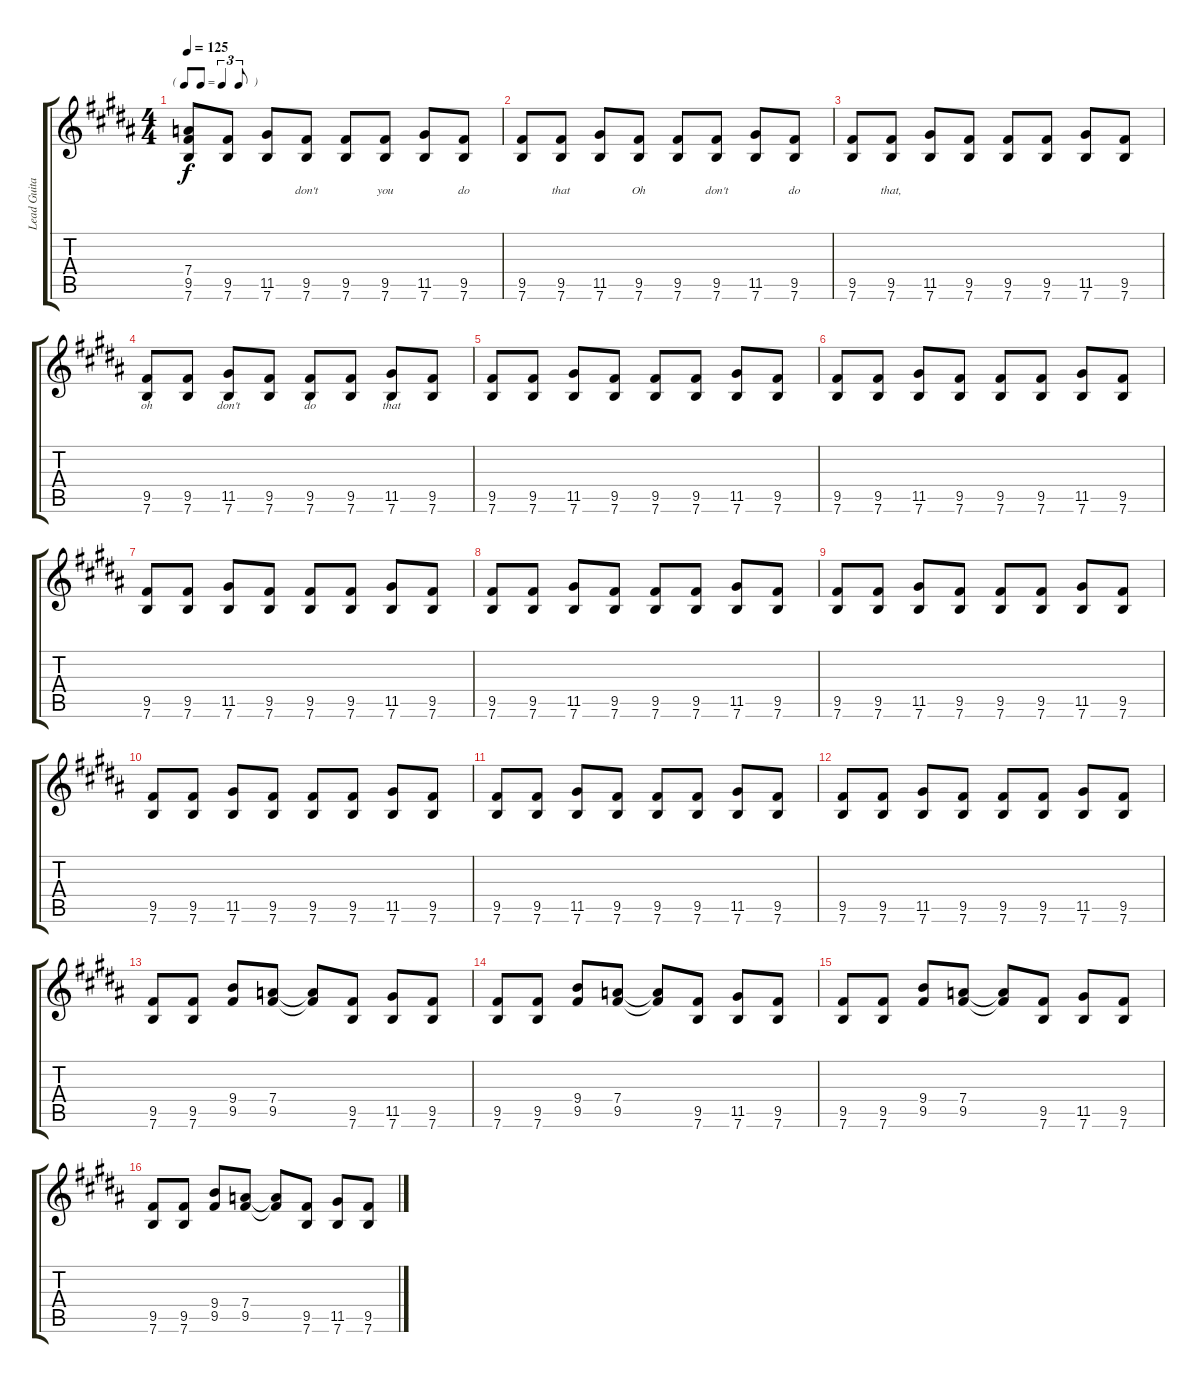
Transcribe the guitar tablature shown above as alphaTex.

\track ("Lead Guitar" "Lead Guita") {instrument distortionguitar}
\staff {score tabs}
\tuning (E4 B3 G3 D3 A2 E2) {hide}
\ts (4 4)
\tf triplet8th
\tempo 125
\clef g2
\ks b
(7.4{t} 9.5{t} 7.6{t}).8{lyrics (0 "") lyrics (1 "") lyrics (2 "") lyrics (3 "") lyrics (4 "") dy f} (9.5 7.6).8{lyrics (0 "") lyrics (1 "") lyrics (2 "") lyrics (3 "") lyrics (4 "")} (11.5 7.6).8{lyrics (0 "") lyrics (1 "") lyrics (2 "") lyrics (3 "") lyrics (4 "")} (9.5 7.6).8{lyrics (0 "don't") lyrics (1 "") lyrics (2 "") lyrics (3 "") lyrics (4 "")} (9.5 7.6).8{lyrics (0 "") lyrics (1 "") lyrics (2 "") lyrics (3 "") lyrics (4 "")} (9.5 7.6).8{lyrics (0 "you") lyrics (1 "") lyrics (2 "") lyrics (3 "") lyrics (4 "")} (11.5 7.6).8{lyrics (0 "") lyrics (1 "") lyrics (2 "") lyrics (3 "") lyrics (4 "")} (9.5 7.6).8{lyrics (0 "do") lyrics (1 "") lyrics (2 "") lyrics (3 "") lyrics (4 "")} |
(9.5 7.6).8{lyrics (0 "") lyrics (1 "") lyrics (2 "") lyrics (3 "") lyrics (4 "")} (9.5 7.6).8{lyrics (0 "that") lyrics (1 "") lyrics (2 "") lyrics (3 "") lyrics (4 "")} (11.5 7.6).8{lyrics (0 "") lyrics (1 "") lyrics (2 "") lyrics (3 "") lyrics (4 "")} (9.5 7.6).8{lyrics (0 "Oh") lyrics (1 "") lyrics (2 "") lyrics (3 "") lyrics (4 "")} (9.5 7.6).8{lyrics (0 "") lyrics (1 "") lyrics (2 "") lyrics (3 "") lyrics (4 "")} (9.5 7.6).8{lyrics (0 "don't") lyrics (1 "") lyrics (2 "") lyrics (3 "") lyrics (4 "")} (11.5 7.6).8{lyrics (0 "") lyrics (1 "") lyrics (2 "") lyrics (3 "") lyrics (4 "")} (9.5 7.6).8{lyrics (0 "do") lyrics (1 "") lyrics (2 "") lyrics (3 "") lyrics (4 "")} |
(9.5 7.6).8{lyrics (0 "") lyrics (1 "") lyrics (2 "") lyrics (3 "") lyrics (4 "")} (9.5 7.6).8{lyrics (0 "that,") lyrics (1 "") lyrics (2 "") lyrics (3 "") lyrics (4 "")} (11.5 7.6).8{lyrics (0 "") lyrics (1 "") lyrics (2 "") lyrics (3 "") lyrics (4 "")} (9.5 7.6).8{lyrics (0 "") lyrics (1 "") lyrics (2 "") lyrics (3 "") lyrics (4 "")} (9.5 7.6).8{lyrics (0 "") lyrics (1 "") lyrics (2 "") lyrics (3 "") lyrics (4 "")} (9.5 7.6).8{lyrics (0 "") lyrics (1 "") lyrics (2 "") lyrics (3 "") lyrics (4 "")} (11.5 7.6).8{lyrics (0 "") lyrics (1 "") lyrics (2 "") lyrics (3 "") lyrics (4 "")} (9.5 7.6).8{lyrics (0 "") lyrics (1 "") lyrics (2 "") lyrics (3 "") lyrics (4 "")} |
(9.5 7.6).8{lyrics (0 "oh") lyrics (1 "") lyrics (2 "") lyrics (3 "") lyrics (4 "")} (9.5 7.6).8{lyrics (0 "") lyrics (1 "") lyrics (2 "") lyrics (3 "") lyrics (4 "")} (11.5 7.6).8{lyrics (0 "don't") lyrics (1 "") lyrics (2 "") lyrics (3 "") lyrics (4 "")} (9.5 7.6).8{lyrics (0 "") lyrics (1 "") lyrics (2 "") lyrics (3 "") lyrics (4 "")} (9.5 7.6).8{lyrics (0 "do") lyrics (1 "") lyrics (2 "") lyrics (3 "") lyrics (4 "")} (9.5 7.6).8{lyrics (0 "") lyrics (1 "") lyrics (2 "") lyrics (3 "") lyrics (4 "")} (11.5 7.6).8{lyrics (0 "that") lyrics (1 "") lyrics (2 "") lyrics (3 "") lyrics (4 "")} (9.5 7.6).8{lyrics (0 "") lyrics (1 "") lyrics (2 "") lyrics (3 "") lyrics (4 "")} |
(9.5 7.6).8{lyrics (0 "") lyrics (1 "") lyrics (2 "") lyrics (3 "") lyrics (4 "")} (9.5 7.6).8{lyrics (0 "") lyrics (1 "") lyrics (2 "") lyrics (3 "") lyrics (4 "")} (11.5 7.6).8{lyrics (0 "") lyrics (1 "") lyrics (2 "") lyrics (3 "") lyrics (4 "")} (9.5 7.6).8{lyrics (0 "") lyrics (1 "") lyrics (2 "") lyrics (3 "") lyrics (4 "")} (9.5 7.6).8{lyrics (0 "") lyrics (1 "") lyrics (2 "") lyrics (3 "") lyrics (4 "")} (9.5 7.6).8{lyrics (0 "") lyrics (1 "") lyrics (2 "") lyrics (3 "") lyrics (4 "")} (11.5 7.6).8{lyrics (0 "") lyrics (1 "") lyrics (2 "") lyrics (3 "") lyrics (4 "")} (9.5 7.6).8{lyrics (0 "") lyrics (1 "") lyrics (2 "") lyrics (3 "") lyrics (4 "")} |
(9.5 7.6).8{lyrics (0 "") lyrics (1 "") lyrics (2 "") lyrics (3 "") lyrics (4 "")} (9.5 7.6).8{lyrics (0 "") lyrics (1 "") lyrics (2 "") lyrics (3 "") lyrics (4 "")} (11.5 7.6).8{lyrics (0 "") lyrics (1 "") lyrics (2 "") lyrics (3 "") lyrics (4 "")} (9.5 7.6).8{lyrics (0 "") lyrics (1 "") lyrics (2 "") lyrics (3 "") lyrics (4 "")} (9.5 7.6).8{lyrics (0 "") lyrics (1 "") lyrics (2 "") lyrics (3 "") lyrics (4 "")} (9.5 7.6).8{lyrics (0 "") lyrics (1 "") lyrics (2 "") lyrics (3 "") lyrics (4 "")} (11.5 7.6).8{lyrics (0 "") lyrics (1 "") lyrics (2 "") lyrics (3 "") lyrics (4 "")} (9.5 7.6).8{lyrics (0 "") lyrics (1 "") lyrics (2 "") lyrics (3 "") lyrics (4 "")} |
(9.5 7.6).8{lyrics (0 "") lyrics (1 "") lyrics (2 "") lyrics (3 "") lyrics (4 "")} (9.5 7.6).8{lyrics (0 "") lyrics (1 "") lyrics (2 "") lyrics (3 "") lyrics (4 "")} (11.5 7.6).8{lyrics (0 "") lyrics (1 "") lyrics (2 "") lyrics (3 "") lyrics (4 "")} (9.5 7.6).8{lyrics (0 "") lyrics (1 "") lyrics (2 "") lyrics (3 "") lyrics (4 "")} (9.5 7.6).8{lyrics (0 "") lyrics (1 "") lyrics (2 "") lyrics (3 "") lyrics (4 "")} (9.5 7.6).8{lyrics (0 "") lyrics (1 "") lyrics (2 "") lyrics (3 "") lyrics (4 "")} (11.5 7.6).8{lyrics (0 "") lyrics (1 "") lyrics (2 "") lyrics (3 "") lyrics (4 "")} (9.5 7.6).8{lyrics (0 "") lyrics (1 "") lyrics (2 "") lyrics (3 "") lyrics (4 "")} |
(9.5 7.6).8{lyrics (0 "") lyrics (1 "") lyrics (2 "") lyrics (3 "") lyrics (4 "")} (9.5 7.6).8{lyrics (0 "") lyrics (1 "") lyrics (2 "") lyrics (3 "") lyrics (4 "")} (11.5 7.6).8{lyrics (0 "") lyrics (1 "") lyrics (2 "") lyrics (3 "") lyrics (4 "")} (9.5 7.6).8{lyrics (0 "") lyrics (1 "") lyrics (2 "") lyrics (3 "") lyrics (4 "")} (9.5 7.6).8{lyrics (0 "") lyrics (1 "") lyrics (2 "") lyrics (3 "") lyrics (4 "")} (9.5 7.6).8{lyrics (0 "") lyrics (1 "") lyrics (2 "") lyrics (3 "") lyrics (4 "")} (11.5 7.6).8{lyrics (0 "") lyrics (1 "") lyrics (2 "") lyrics (3 "") lyrics (4 "")} (9.5 7.6).8{lyrics (0 "") lyrics (1 "") lyrics (2 "") lyrics (3 "") lyrics (4 "")} |
(9.5 7.6).8{lyrics (0 "") lyrics (1 "") lyrics (2 "") lyrics (3 "") lyrics (4 "")} (9.5 7.6).8{lyrics (0 "") lyrics (1 "") lyrics (2 "") lyrics (3 "") lyrics (4 "")} (11.5 7.6).8{lyrics (0 "") lyrics (1 "") lyrics (2 "") lyrics (3 "") lyrics (4 "")} (9.5 7.6).8{lyrics (0 "") lyrics (1 "") lyrics (2 "") lyrics (3 "") lyrics (4 "")} (9.5 7.6).8{lyrics (0 "") lyrics (1 "") lyrics (2 "") lyrics (3 "") lyrics (4 "")} (9.5 7.6).8{lyrics (0 "") lyrics (1 "") lyrics (2 "") lyrics (3 "") lyrics (4 "")} (11.5 7.6).8{lyrics (0 "") lyrics (1 "") lyrics (2 "") lyrics (3 "") lyrics (4 "")} (9.5 7.6).8{lyrics (0 "") lyrics (1 "") lyrics (2 "") lyrics (3 "") lyrics (4 "")} |
(9.5 7.6).8{lyrics (0 "") lyrics (1 "") lyrics (2 "") lyrics (3 "") lyrics (4 "")} (9.5 7.6).8{lyrics (0 "") lyrics (1 "") lyrics (2 "") lyrics (3 "") lyrics (4 "")} (11.5 7.6).8{lyrics (0 "") lyrics (1 "") lyrics (2 "") lyrics (3 "") lyrics (4 "")} (9.5 7.6).8{lyrics (0 "") lyrics (1 "") lyrics (2 "") lyrics (3 "") lyrics (4 "")} (9.5 7.6).8{lyrics (0 "") lyrics (1 "") lyrics (2 "") lyrics (3 "") lyrics (4 "")} (9.5 7.6).8{lyrics (0 "") lyrics (1 "") lyrics (2 "") lyrics (3 "") lyrics (4 "")} (11.5 7.6).8{lyrics (0 "") lyrics (1 "") lyrics (2 "") lyrics (3 "") lyrics (4 "")} (9.5 7.6).8{lyrics (0 "") lyrics (1 "") lyrics (2 "") lyrics (3 "") lyrics (4 "")} |
(9.5 7.6).8{lyrics (0 "") lyrics (1 "") lyrics (2 "") lyrics (3 "") lyrics (4 "")} (9.5 7.6).8{lyrics (0 "") lyrics (1 "") lyrics (2 "") lyrics (3 "") lyrics (4 "")} (11.5 7.6).8{lyrics (0 "") lyrics (1 "") lyrics (2 "") lyrics (3 "") lyrics (4 "")} (9.5 7.6).8{lyrics (0 "") lyrics (1 "") lyrics (2 "") lyrics (3 "") lyrics (4 "")} (9.5 7.6).8{lyrics (0 "") lyrics (1 "") lyrics (2 "") lyrics (3 "") lyrics (4 "")} (9.5 7.6).8{lyrics (0 "") lyrics (1 "") lyrics (2 "") lyrics (3 "") lyrics (4 "")} (11.5 7.6).8{lyrics (0 "") lyrics (1 "") lyrics (2 "") lyrics (3 "") lyrics (4 "")} (9.5 7.6).8{lyrics (0 "") lyrics (1 "") lyrics (2 "") lyrics (3 "") lyrics (4 "")} |
(9.5 7.6).8{lyrics (0 "") lyrics (1 "") lyrics (2 "") lyrics (3 "") lyrics (4 "")} (9.5 7.6).8{lyrics (0 "") lyrics (1 "") lyrics (2 "") lyrics (3 "") lyrics (4 "")} (11.5 7.6).8{lyrics (0 "") lyrics (1 "") lyrics (2 "") lyrics (3 "") lyrics (4 "")} (9.5 7.6).8{lyrics (0 "") lyrics (1 "") lyrics (2 "") lyrics (3 "") lyrics (4 "")} (9.5 7.6).8{lyrics (0 "") lyrics (1 "") lyrics (2 "") lyrics (3 "") lyrics (4 "")} (9.5 7.6).8{lyrics (0 "") lyrics (1 "") lyrics (2 "") lyrics (3 "") lyrics (4 "")} (11.5 7.6).8{lyrics (0 "") lyrics (1 "") lyrics (2 "") lyrics (3 "") lyrics (4 "")} (9.5 7.6).8{lyrics (0 "") lyrics (1 "") lyrics (2 "") lyrics (3 "") lyrics (4 "")} |
(9.5 7.6).8{lyrics (0 "") lyrics (1 "") lyrics (2 "") lyrics (3 "") lyrics (4 "")} (9.5 7.6).8{lyrics (0 "") lyrics (1 "") lyrics (2 "") lyrics (3 "") lyrics (4 "")} (9.4 9.5).8{lyrics (0 "") lyrics (1 "") lyrics (2 "") lyrics (3 "") lyrics (4 "")} (7.4 9.5).8{lyrics (0 "") lyrics (1 "") lyrics (2 "") lyrics (3 "") lyrics (4 "")} (7.4{t} 9.5{t}).8{lyrics (0 "") lyrics (1 "") lyrics (2 "") lyrics (3 "") lyrics (4 "")} (9.5 7.6).8{lyrics (0 "") lyrics (1 "") lyrics (2 "") lyrics (3 "") lyrics (4 "")} (11.5 7.6).8{lyrics (0 "") lyrics (1 "") lyrics (2 "") lyrics (3 "") lyrics (4 "")} (9.5 7.6).8{lyrics (0 "") lyrics (1 "") lyrics (2 "") lyrics (3 "") lyrics (4 "")} |
(9.5 7.6).8{lyrics (0 "") lyrics (1 "") lyrics (2 "") lyrics (3 "") lyrics (4 "")} (9.5 7.6).8{lyrics (0 "") lyrics (1 "") lyrics (2 "") lyrics (3 "") lyrics (4 "")} (9.4 9.5).8{lyrics (0 "") lyrics (1 "") lyrics (2 "") lyrics (3 "") lyrics (4 "")} (7.4 9.5).8{lyrics (0 "") lyrics (1 "") lyrics (2 "") lyrics (3 "") lyrics (4 "")} (7.4{t} 9.5{t}).8{lyrics (0 "") lyrics (1 "") lyrics (2 "") lyrics (3 "") lyrics (4 "")} (9.5 7.6).8{lyrics (0 "") lyrics (1 "") lyrics (2 "") lyrics (3 "") lyrics (4 "")} (11.5 7.6).8{lyrics (0 "") lyrics (1 "") lyrics (2 "") lyrics (3 "") lyrics (4 "")} (9.5 7.6).8{lyrics (0 "") lyrics (1 "") lyrics (2 "") lyrics (3 "") lyrics (4 "")} |
(9.5 7.6).8{lyrics (0 "") lyrics (1 "") lyrics (2 "") lyrics (3 "") lyrics (4 "")} (9.5 7.6).8{lyrics (0 "") lyrics (1 "") lyrics (2 "") lyrics (3 "") lyrics (4 "")} (9.4 9.5).8{lyrics (0 "") lyrics (1 "") lyrics (2 "") lyrics (3 "") lyrics (4 "")} (7.4 9.5).8{lyrics (0 "") lyrics (1 "") lyrics (2 "") lyrics (3 "") lyrics (4 "")} (7.4{t} 9.5{t}).8{lyrics (0 "") lyrics (1 "") lyrics (2 "") lyrics (3 "") lyrics (4 "")} (9.5 7.6).8{lyrics (0 "") lyrics (1 "") lyrics (2 "") lyrics (3 "") lyrics (4 "")} (11.5 7.6).8{lyrics (0 "") lyrics (1 "") lyrics (2 "") lyrics (3 "") lyrics (4 "")} (9.5 7.6).8{lyrics (0 "") lyrics (1 "") lyrics (2 "") lyrics (3 "") lyrics (4 "")} |
(9.5 7.6).8{lyrics (0 "") lyrics (1 "") lyrics (2 "") lyrics (3 "") lyrics (4 "")} (9.5 7.6).8{lyrics (0 "") lyrics (1 "") lyrics (2 "") lyrics (3 "") lyrics (4 "")} (9.4 9.5).8{lyrics (0 "") lyrics (1 "") lyrics (2 "") lyrics (3 "") lyrics (4 "")} (7.4 9.5).8{lyrics (0 "") lyrics (1 "") lyrics (2 "") lyrics (3 "") lyrics (4 "")} (7.4{t} 9.5{t}).8{lyrics (0 "") lyrics (1 "") lyrics (2 "") lyrics (3 "") lyrics (4 "")} (9.5 7.6).8{lyrics (0 "") lyrics (1 "") lyrics (2 "") lyrics (3 "") lyrics (4 "")} (11.5 7.6).8{lyrics (0 "") lyrics (1 "") lyrics (2 "") lyrics (3 "") lyrics (4 "")} (9.5 7.6).8{lyrics (0 "") lyrics (1 "") lyrics (2 "") lyrics (3 "") lyrics (4 "")}
